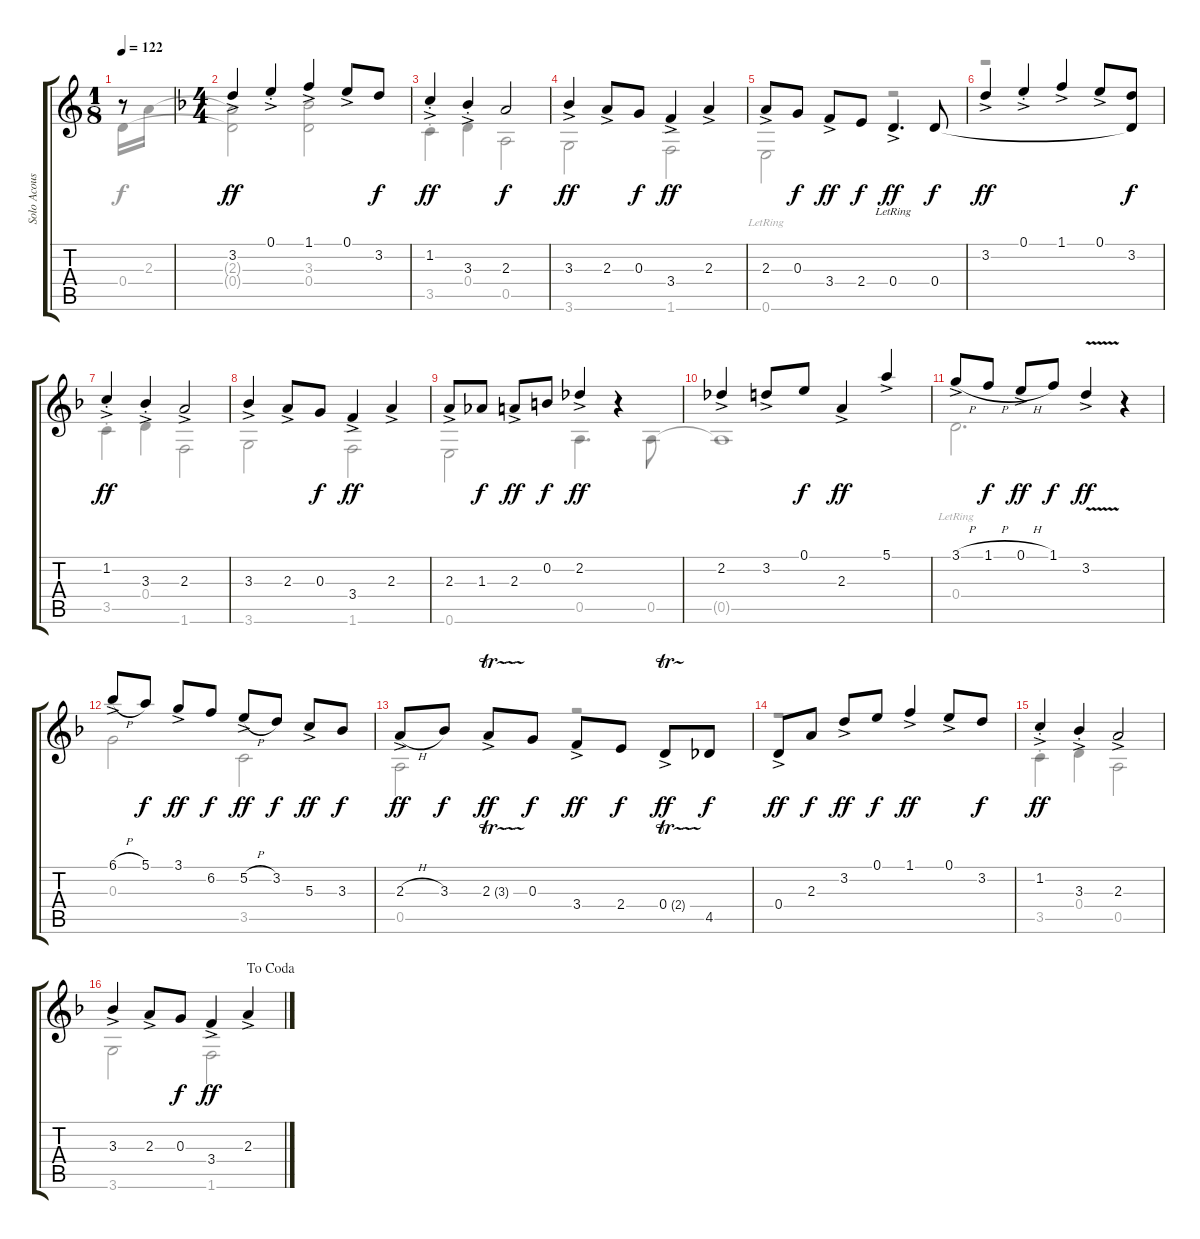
\track ("Solo Acoustic " "Solo Acous") {instrument acousticguitarsteel}
\staff {score tabs}
\tuning (E4 B3 G3 D3 A2 E2) {hide}
\voice
\ts (1 8)
\tempo 122
\clef g2
\ks c
r.8{dy ff instrument acousticguitarsteel} |
\ts (4 4)
\ks f
3.2{ac}.4 0.1{ac st}.4 1.1{ac}.4 0.1{ac}.8 3.2.8{dy f} |
1.2{ac st}.4{dy ff} 3.3{ac st}.4 2.3.2{dy f} |
3.3{ac}.4{dy ff} 2.3{ac}.8 0.3.8{dy f} 3.4{ac}.4{dy ff} 2.3{ac}.4 |
2.3{ac}.8 0.3.8{dy f} 3.4{ac}.8{dy ff} 2.4.8{dy f} 0.4{ac lr}.4{d dy ff} 0.4.8{dy f} |
3.2{ac}.4{dy ff} 0.1{ac st}.4 1.1{ac}.4 0.1{ac}.8 (3.2 0.4{t}).8{dy f} |
1.2{ac st}.4{dy ff} 3.3{ac st}.4 2.3{ac}.2 |
3.3{ac}.4 2.3{ac}.8 0.3.8{dy f} 3.4{ac}.4{dy ff} 2.3{ac}.4 |
2.3{ac}.8 1.3.8{dy f} 2.3{ac}.8{dy ff} 0.2.8{dy f} 2.2{ac}.4{dy ff} r.4 |
2.2{ac}.4 3.2{ac}.8 0.1.8{dy f} 2.3{ac}.4{dy ff} 5.1{ac}.4 |
3.1{h ac}.8 1.1{h}.8{dy f} 0.1{h ac}.8{dy ff} 1.1.8{dy f} 3.2{v ac}.4{dy ff} r.4 |
6.1{h ac}.8 5.1.8{dy f} 3.1{ac}.8{dy ff} 6.2.8{dy f} 5.2{h ac}.8{dy ff} 3.2.8{dy f} 5.3{ac}.8{dy ff} 3.3.8{dy f} |
2.3{h ac}.8{dy ff} 3.3.8{dy f} 2.3{tr (3 32) ac}.8{dy ff} 0.3.8{dy f} 3.4{ac}.8{dy ff} 2.4.8{dy f} 0.4{tr (2 32) ac}.8{dy ff} 4.5.8{dy f} |
0.4{ac}.8{dy ff} 2.3.8{dy f} 3.2{ac}.8{dy ff} 0.1.8{dy f} 1.1{ac}.4{dy ff} 0.1{ac}.8 3.2.8{dy f} |
1.2{ac st}.4{dy ff} 3.3{ac st}.4 2.3{ac}.2 |
\jump dacoda
3.3{ac}.4 2.3{ac}.8 0.3.8{dy f} 3.4{ac}.4{dy ff} 2.3{ac}.4
\voice
\clef g2
\ottava regular
\simile none
\ks c
0.4.16{dy f} 2.3.16 |
\ks f
(2.3{t} 0.4{t}).2 (3.3 0.4).2 |
3.5{st}.4 0.4.4 0.5.2 |
3.6.2 1.6.2 |
0.6{lr}.2 r.2 |
r.1 |
3.5{st}.4 0.4.4 1.6.2 |
3.6.2 1.6.2 |
0.6.2 0.5.4{d} 0.5.8 |
0.5{t}.1 |
0.4{lr}.2{d} r.4 |
0.3.2 3.5.2 |
0.5.2 r.2 |
r.1 |
3.5{st}.4 0.4.4 0.5.2 |
3.6.2 1.6.2
